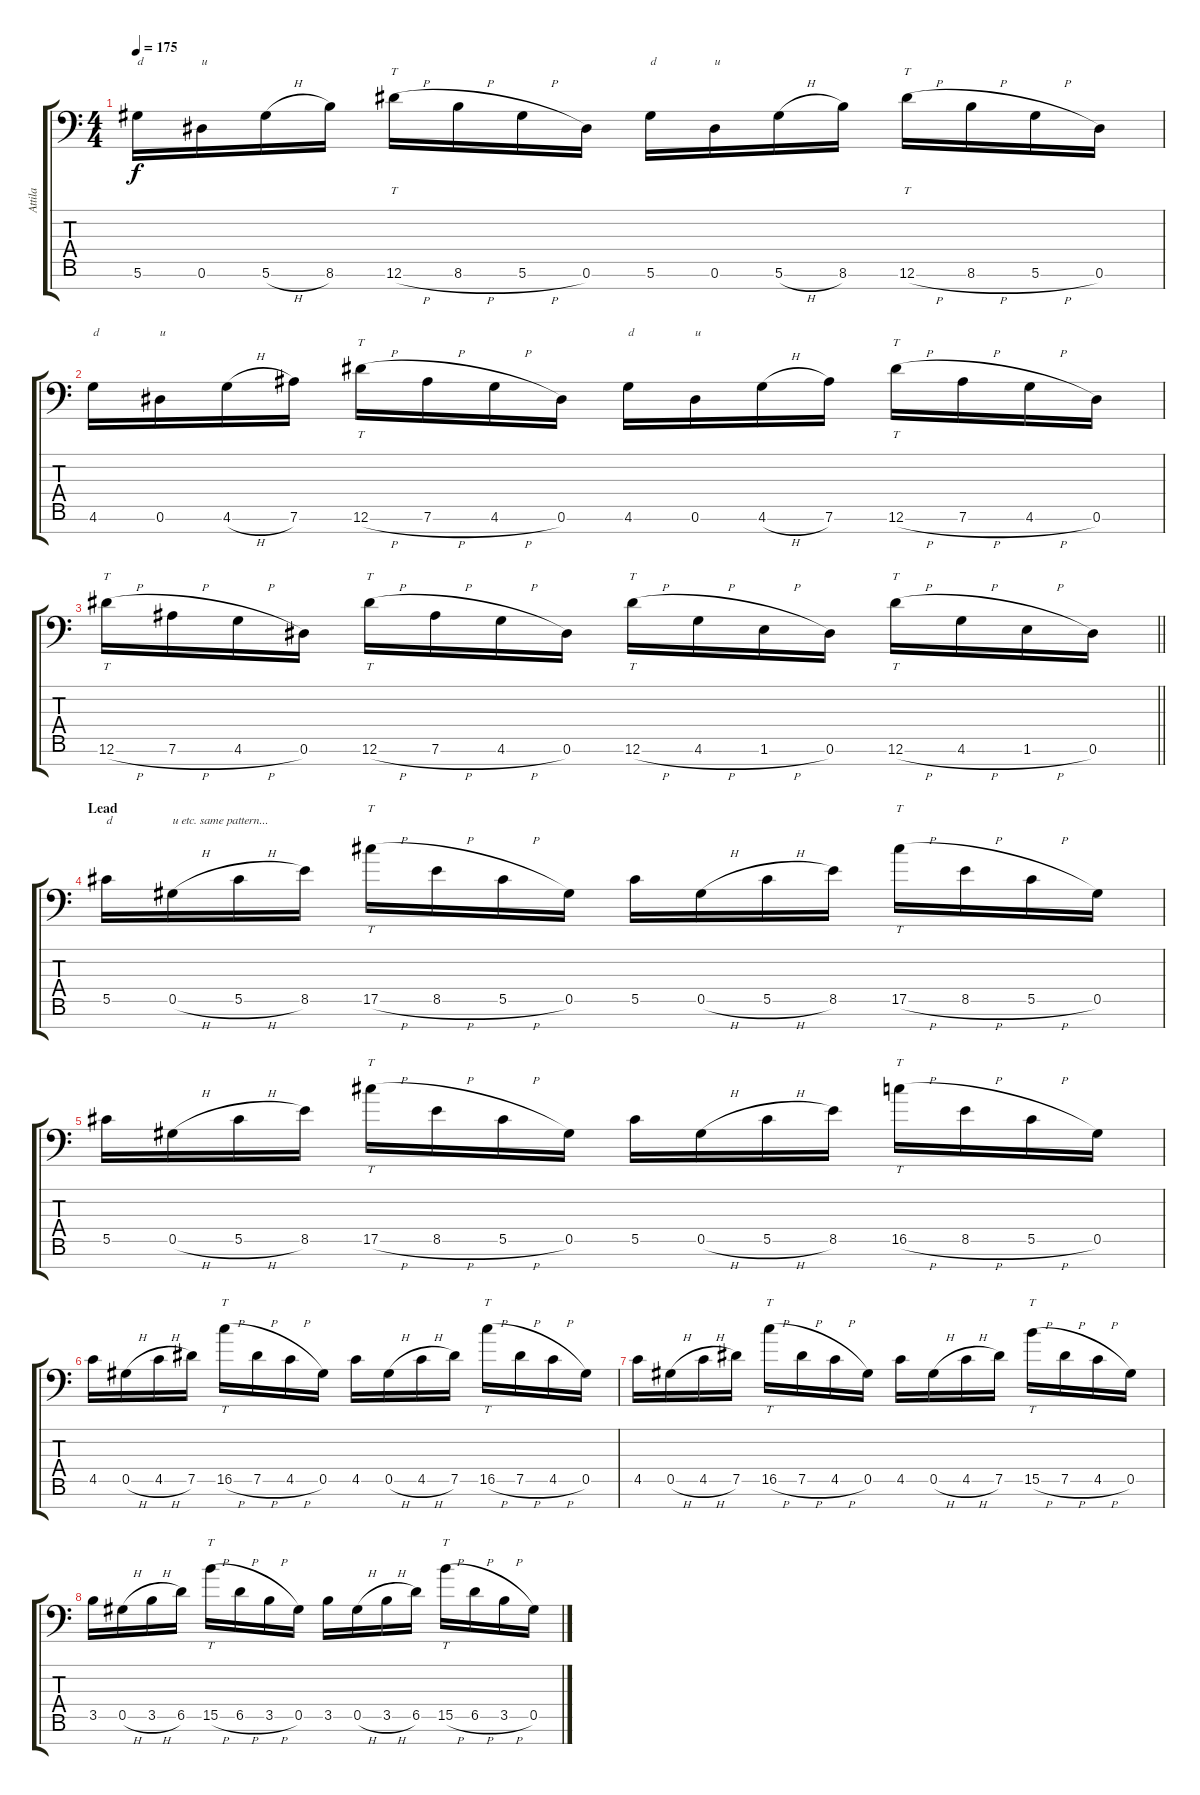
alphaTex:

\track ("Attila" "Attila") {instrument distortionguitar}
\staff {score tabs}
\tuning (Eb4 Bb3 Gb3 Db3 Ab2 Eb2 Bb1) {hide}
\ts (4 4)
\tempo 175
\clef f4
\ks c
5.6.16{txt "d" dy f} 0.6.16{txt "u"} 5.6{h}.16 8.6.16 12.6{h}.16{tt} 8.6{h}.16 5.6{h}.16 0.6.16 5.6.16{txt "d"} 0.6.16{txt "u"} 5.6{h}.16 8.6.16 12.6{h}.16{tt} 8.6{h}.16 5.6{h}.16 0.6.16 |
4.6.16{txt "d"} 0.6.16{txt "u"} 4.6{h}.16 7.6.16 12.6{h}.16{tt} 7.6{h}.16 4.6{h}.16 0.6.16 4.6.16{txt "d"} 0.6.16{txt "u"} 4.6{h}.16 7.6.16 12.6{h}.16{tt} 7.6{h}.16 4.6{h}.16 0.6.16 |
\barLineRight lightlight
12.6{h}.16{tt} 7.6{h}.16 4.6{h}.16 0.6.16 12.6{h}.16{tt} 7.6{h}.16 4.6{h}.16 0.6.16 12.6{h}.16{tt} 4.6{h}.16 1.6{h}.16 0.6.16 12.6{h}.16{tt} 4.6{h}.16 1.6{h}.16 0.6.16 |
\section ("" "Lead")
5.5.16{txt "d"} 0.5{h}.16{txt "u etc. same pattern..."} 5.5{h}.16 8.5.16 17.5{h}.16{tt} 8.5{h}.16 5.5{h}.16 0.5.16 5.5.16 0.5{h}.16 5.5{h}.16 8.5.16 17.5{h}.16{tt} 8.5{h}.16 5.5{h}.16 0.5.16 |
5.5.16 0.5{h}.16 5.5{h}.16 8.5.16 17.5{h}.16{tt} 8.5{h}.16 5.5{h}.16 0.5.16 5.5.16 0.5{h}.16 5.5{h}.16 8.5.16 16.5{h}.16{tt} 8.5{h}.16 5.5{h}.16 0.5.16 |
4.5.16 0.5{h}.16 4.5{h}.16 7.5.16 16.5{h}.16{tt} 7.5{h}.16 4.5{h}.16 0.5.16 4.5.16 0.5{h}.16 4.5{h}.16 7.5.16 16.5{h}.16{tt} 7.5{h}.16 4.5{h}.16 0.5.16 |
4.5.16 0.5{h}.16 4.5{h}.16 7.5.16 16.5{h}.16{tt} 7.5{h}.16 4.5{h}.16 0.5.16 4.5.16 0.5{h}.16 4.5{h}.16 7.5.16 15.5{h}.16{tt} 7.5{h}.16 4.5{h}.16 0.5.16 |
3.5.16 0.5{h}.16 3.5{h}.16 6.5.16 15.5{h}.16{tt} 6.5{h}.16 3.5{h}.16 0.5.16 3.5.16 0.5{h}.16 3.5{h}.16 6.5.16 15.5{h}.16{tt} 6.5{h}.16 3.5{h}.16 0.5.16
